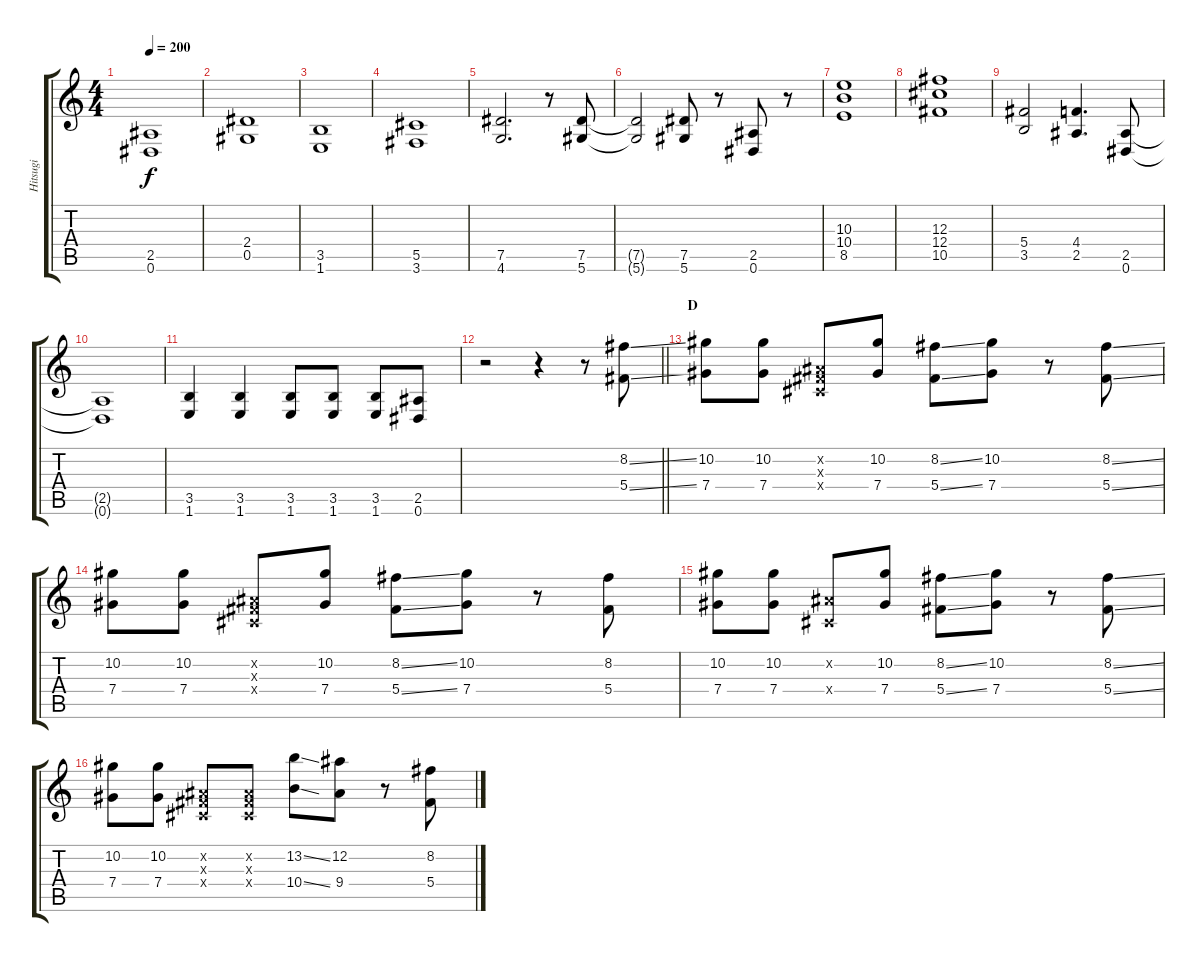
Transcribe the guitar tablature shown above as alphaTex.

\track ("Hitsugi" "Hitsugi") {instrument overdrivenguitar}
\staff {score tabs}
\tuning (Eb4 Bb3 Gb3 Db3 Ab2 Eb2) {hide}
\ts (4 4)
\tempo 200
\clef g2
\ks c
(2.5 0.6).1{dy f} |
(2.4 0.5).1 |
(3.5 1.6).1 |
(5.5 3.6).1 |
(7.5 4.6).2{d} r.8 (7.5 5.6).8 |
(7.5{t} 5.6{t}).2 (7.5 5.6).8 r.8 (2.5 0.6).8 r.8 |
(10.3 10.4 8.5).1 |
(12.3 12.4 10.5).1 |
(5.4 3.5).2 (4.4 2.5).4{d} (2.5 0.6).8 |
(2.5{t} 0.6{t}).1 |
(3.5 1.6).4 (3.5 1.6).4 (3.5 1.6).8 (3.5 1.6).8 (3.5 1.6).8 (2.5 0.6).8 |
\barLineRight lightlight
r.2 r.4 r.8 (8.2{ss} 5.4{ss}).8 |
\section ("" "D")
(10.2 7.4).8 (10.2 7.4).8 (0.2{x} 0.3{x} 0.4{x}).8 (10.2 7.4).8 (8.2{ss} 5.4{ss}).8 (10.2 7.4).8 r.8 (8.2{ss} 5.4{ss}).8 |
(10.2 7.4).8 (10.2 7.4).8 (0.2{x} 0.3{x} 0.4{x}).8 (10.2 7.4).8 (8.2{ss} 5.4{ss}).8 (10.2 7.4).8 r.8 (8.2 5.4).8 |
(10.2 7.4).8 (10.2 7.4).8 (0.2{x} 0.4{x}).8 (10.2 7.4).8 (8.2{ss} 5.4{ss}).8 (10.2 7.4).8 r.8 (8.2{ss} 5.4{ss}).8 |
(10.2 7.4).8 (10.2 7.4).8 (0.2{x} 0.3{x} 0.4{x}).8 (0.2{x} 0.3{x} 0.4{x}).8 (13.2{ss} 10.4{ss}).8 (12.2 9.4).8 r.8 (8.2{ss} 5.4{ss}).8
